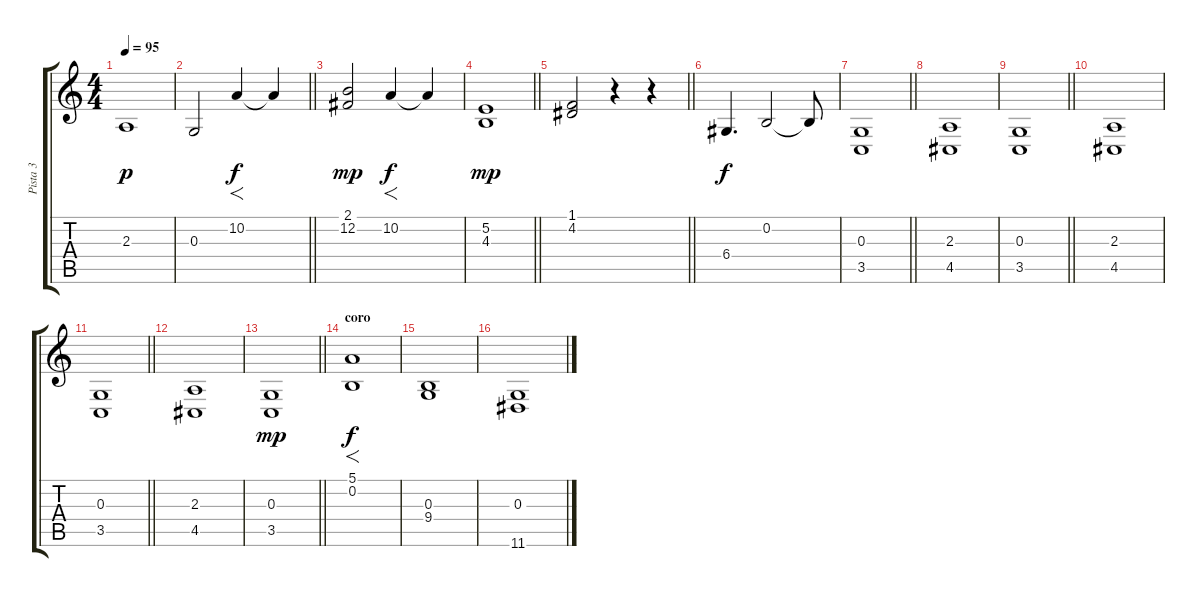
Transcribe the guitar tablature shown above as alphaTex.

\track ("Pista 3" "Pista 3") {instrument cello}
\staff {score tabs}
\tuning (E4 B3 G3 D3 A2 E2) {hide}
\ts (4 4)
\tempo 95
\clef g2
\ks c
2.3.1{dy p} |
\barLineRight lightlight
0.3.2 10.2.4{f dy f} 10.2{t}.4 |
(2.1 12.2).2{dy mp} 10.2.4{f dy f} 10.2{t}.4 |
\barLineRight lightlight
(5.2 4.3).1{dy mp} |
\barLineRight lightlight
(1.1 4.2).2 r.4 r.4 |
\section ("" "")
6.4.4{d dy f} 0.2.2 0.2{t}.8 |
\barLineRight lightlight
(0.3 3.5).1 |
(2.3 4.5).1 |
\barLineRight lightlight
(0.3 3.5).1 |
(2.3 4.5).1 |
\barLineRight lightlight
(0.3 3.5).1 |
(2.3 4.5).1 |
\barLineRight lightlight
(0.3 3.5).1{dy mp} |
\section ("" "coro")
(5.1 0.2).1{f dy f} |
(0.3 9.4).1 |
(0.3 11.6).1
